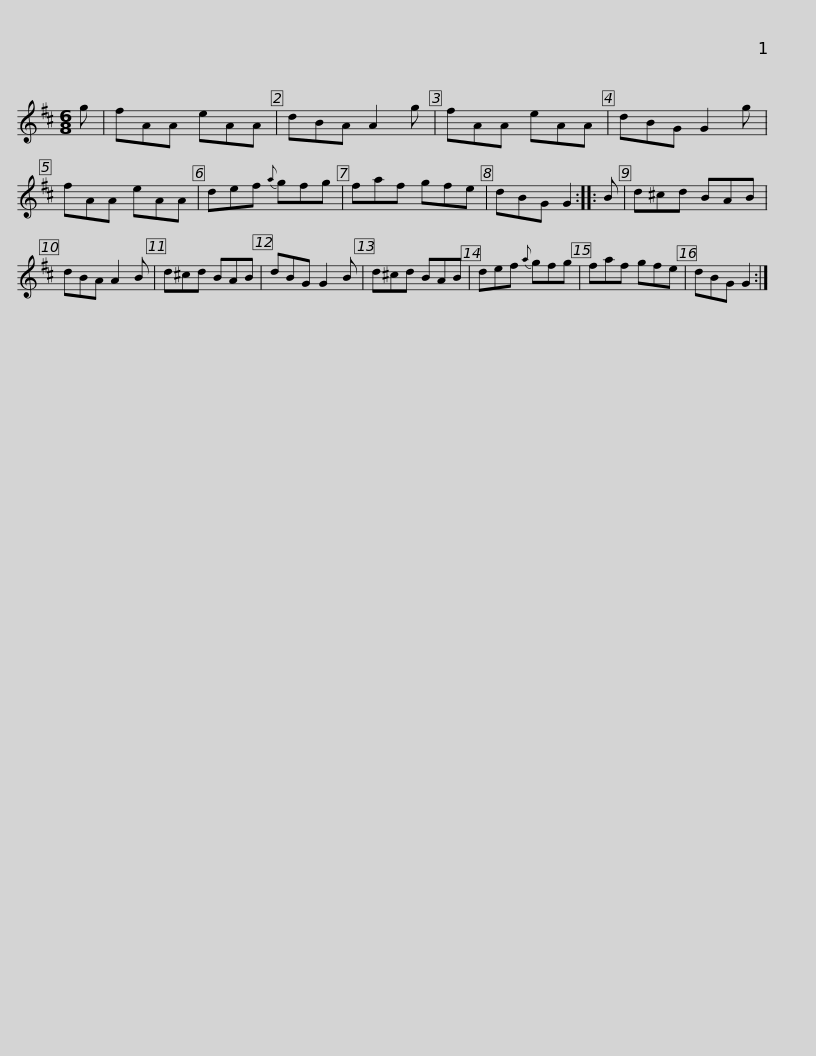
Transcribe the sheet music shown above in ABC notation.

X:1
L:1/8
M:6/8
I:linebreak $
K:D
V:1 treble
V:1
 g | fAA eAA | dBA A2 g | fAA eAA | dBG G2 g | %5
 fAA eAA | def{a} gfg | faf gfe |$ dBG G2 :: B | %10
 d^cd BAB | dBA A2 B | d^cd BAB | dBG G2 B | d^cd BAB | %15
 def{a} gfg |$ faf gfe | dBG G2 :| %18
